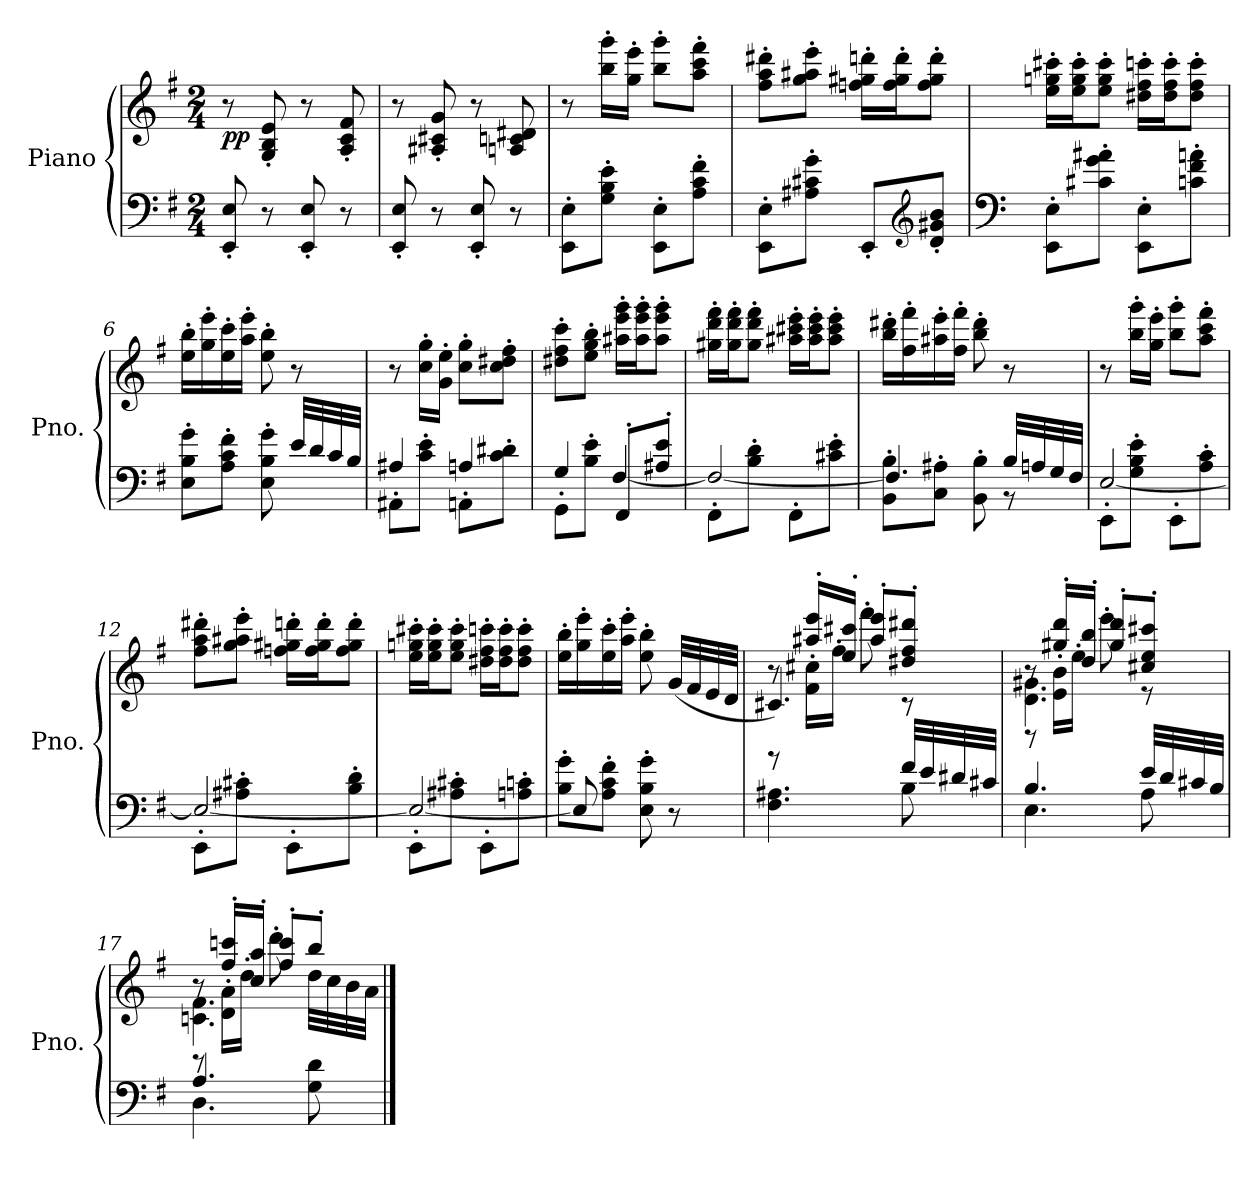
**kern	**kern	**dynam
*part1	*part1	*part1
*staff2	*staff1	*staff1/2
*I"Piano	*	*
*I'Pno.	*	*
*clefF4	*clefG2	*
*k[f#]	*k[f#]	*
*M2/4	*M2/4	*
=1	=1	=1
!	!	!LO:DY:b
8EE/' 8E/'	8r	pp
8r	8G/' 8B/' 8e/'	.
8EE/' 8E/'	8r	.
8r	8A/' 8c/' 8f#/'	.
=2	=2	=2
8EE/' 8E/'	8r	.
8r	8A#X/' 8c#X/' 8g/'	.
8EE/' 8E/'	8r	.
8r	8An/ 8cn/ 8d#X/	.
=3	=3	=3
8EE\' 8E\'L	8r	.
8G\' 8B\' 8e\'J	16bb\' 16ggg\'LL	.
.	16gg\' 16eee\'JJ	.
8EE\' 8E\'L	8bb\' 8ggg\'L	.
8A\' 8c\' 8f#\'J	8aa\' 8ccc\' 8fff#\'J	.
=4	=4	=4
8EE\' 8E\'L	8ff#\' 8aa\' 8ddd#X\'L	.
8A#X\' 8c#X\' 8g\'J	8gg\' 8aa#X\' 8eee\'J	.
8EE'/L	16ffn\' 16gg#X\' 16dddn\'LL	.
.	16ff\' 16gg#\' 16ddd\'J	.
*clefG2	*	*
8d/' 8g#X/' 8b/'J	8ff\' 8gg#\' 8ddd\'J	.
=5	=5	=5
*clefF4	*	*
8EE\' 8E\'L	16ee\' 16ggn\' 16ccc#X\'LL	.
.	16ee\' 16gg\' 16ccc#\'J	.
8c#X\' 8g\' 8a#X\'J	8ee\' 8gg\' 8ccc#\'J	.
8EE\' 8E\'L	16dd#X\' 16ff#\' 16cccn\'LL	.
.	16dd#\' 16ff#\' 16ccc\'J	.
8cn\' 8f#\' 8an\'J	8dd#\' 8ff#\' 8ccc\'J	.
!!LO:LB:g=z
=6	=6	=6
8E\' 8B\' 8g\'L	16ee\' 16bb\'LL	.
.	16gg\' 16eee\'	.
8A\' 8c\' 8f#\'J	16ee\' 16ccc\'	.
.	16aa\' 16eee\'JJ	.
8E\' 8B\' 8g\'	8ee\' 8bb\'	.
32e/LLL	8r	.
32d/	.	.
32c/	.	.
32B/JJJ	.	.
=7	=7	=7
*^	*	*
8AA#X'\L	4A#X/	8r	.
8c\' 8e\'J	.	16cc\' 16gg\'LL	.
.	.	16g\' 16ee\'JJ	.
8AAn'\L	4An/	8cc\' 8gg\'L	.
8c\' 8d#X\'J	.	8cc\' 8dd#X\' 8ff#\'J	.
=8	=8	=8	=8
8GG'\L	4G/	8dd#X\' 8ff#\' 8ccc\'L	.
8B\' 8e\'J	.	8ee\' 8gg\' 8bb\'J	.
8FF#'/L	[4F#/	16aa#X\' 16eee\' 16ggg\'LL	.
.	.	16aa#\' 16eee\' 16ggg\'J	.
8A#X/' 8e/'J	.	8aa#\' 8eee\' 8ggg\'J	.
=9	=9	=9	=9
8FF#'\L	2F#/_	16gg#X\' 16ddd\' 16fff#\'LL	.
.	.	16gg#\' 16ddd\' 16fff#\'J	.
8B\' 8d\'J	.	8gg#\' 8ddd\' 8fff#\'J	.
8FF#'\L	.	16aa#X\' 16ccc#X\' 16eee\'LL	.
.	.	16aa#\' 16ccc#\' 16eee\'J	.
8c#X\' 8e\'J	.	8aa#\' 8ccc#\' 8eee\'J	.
!!LO:LB:g=z
=10	=10	=10	=10
8BB\' 8B\'L	4.F#/]	16bb\' 16ddd#X\'LL	.
.	.	16ff#\' 16fff#\'	.
8C\' 8A#X\'J	.	16aa#X\' 16eee\'	.
.	.	16ff#\' 16fff#\'JJ	.
8BB\' 8B\'	.	8bb\' 8ddd#\'	.
32B/LLL	8r	8r	.
32An/	.	.	.
32G/	.	.	.
32F#/JJJ	.	.	.
=11	=11	=11	=11
8EE'\L	[2E/	8r	.
8G\' 8B\' 8e\'J	.	16bb\' 16ggg\'LL	.
.	.	16gg\' 16eee\'JJ	.
8EE'\L	.	8bb\' 8ggg\'L	.
8A\' 8c\'J	.	8aa\' 8ccc\' 8fff#\'J	.
=12	=12	=12	=12
8EE'\L	2E/_	8ff#\' 8aa\' 8ddd#X\'L	.
8A#X\' 8c#X\'J	.	8gg\' 8aa#X\' 8eee\'J	.
8EE'\L	.	16ffn\' 16gg#X\' 16dddn\'LL	.
.	.	16ff\' 16gg#\' 16ddd\'J	.
8B\' 8d\'J	.	8ff\' 8gg#\' 8ddd\'J	.
=13	=13	=13	=13
8EE'\L	2E/_	16ee\' 16ggn\' 16ccc#X\'LL	.
.	.	16ee\' 16gg\' 16ccc#\'J	.
8A#X\' 8c#X\'J	.	8ee\' 8gg\' 8ccc#\'J	.
8EE'\L	.	16dd#X\' 16ff#\' 16cccn\'LL	.
.	.	16dd#\' 16ff#\' 16ccc\'J	.
8An\' 8cn\'J	.	8dd#\' 8ff#\' 8ccc\'J	.
!!LO:LB:g=z
=14	=14	=14	=14
8B\' 8g\'L	8E/]	16ee\' 16bb\'LL	.
.	.	16gg\' 16eee\'	.
8A\' 8c\' 8f#\'J	8ryy	16ee\' 16ccc\'	.
.	.	16aa\' 16eee\'JJ	.
8E\' 8B\' 8g\'	4ryy	8ee\' 8bb\'	.
8r	.	(<32g/LLL	.
.	.	32f#/	.
.	.	32e/	.
.	.	32d/JJJ	.
=15	=15	=15	=15
*	*	*^	*
*	*	*	*^	*
4.F#\ 4.A#X\	4.ryy	8rGG	4.c#X/)	8r	.
.	.	16aa#X/' 16eee/'LL	.	16f#\' 16cc#X\'LL	.
.	.	16ee/' 16ccc#X/'JJ	.	16ff#'\JJ	.
.	.	8aa#/' 8eee/'L	.	8fff#'\	.
8B\	32f#/LLL	8dd#X/' 8ff#/' 8ddd#X/'J	8r	8ryy	.
.	32e/	.	.	.	.
.	32d#X/	.	.	.	.
.	32c#X/JJJ	.	.	.	.
=16	=16	=16	=16	=16	=16
4.E\	4.B/	8rD	4.d\ 4.g#X\	8r	.
.	.	16gg#X/' 16ddd/'LL	.	16e\' 16b\'LL	.
.	.	16dd/' 16bb/'JJ	.	16ee'\JJ	.
.	.	8gg#/' 8ddd/'L	.	8eee'\	.
8A\	32e/LLL	8cc#X/' 8ee/' 8ccc#X/'J	8r	8ryy	.
.	32d/	.	.	.	.
.	32c#X/	.	.	.	.
.	32B/JJJ	.	.	.	.
!!LO:LB:g=z	!!	!!
=17	=17	=17	=17	=17	=17
4.D\	4.A/	8rBB	4.cn\ 4.f#\	8r	.
.	.	16ff#/' 16cccn/'LL	.	16d\' 16a\'LL	.
.	.	16cc/' 16aa/'JJ	.	16dd'\JJ	.
.	.	8ff#/' 8ccc/'L	.	8ddd'\	.
8G\ 8d\	8ryy	8bb'/J	32dd\LLL	8ryy	.
.	.	.	32cc\	.	.
.	.	.	32b\	.	.
.	.	.	32a\JJJ	.	.
*v	*v	*	*	*	*
*	*v	*v	*v	*
==	==	==
*-	*-	*-
